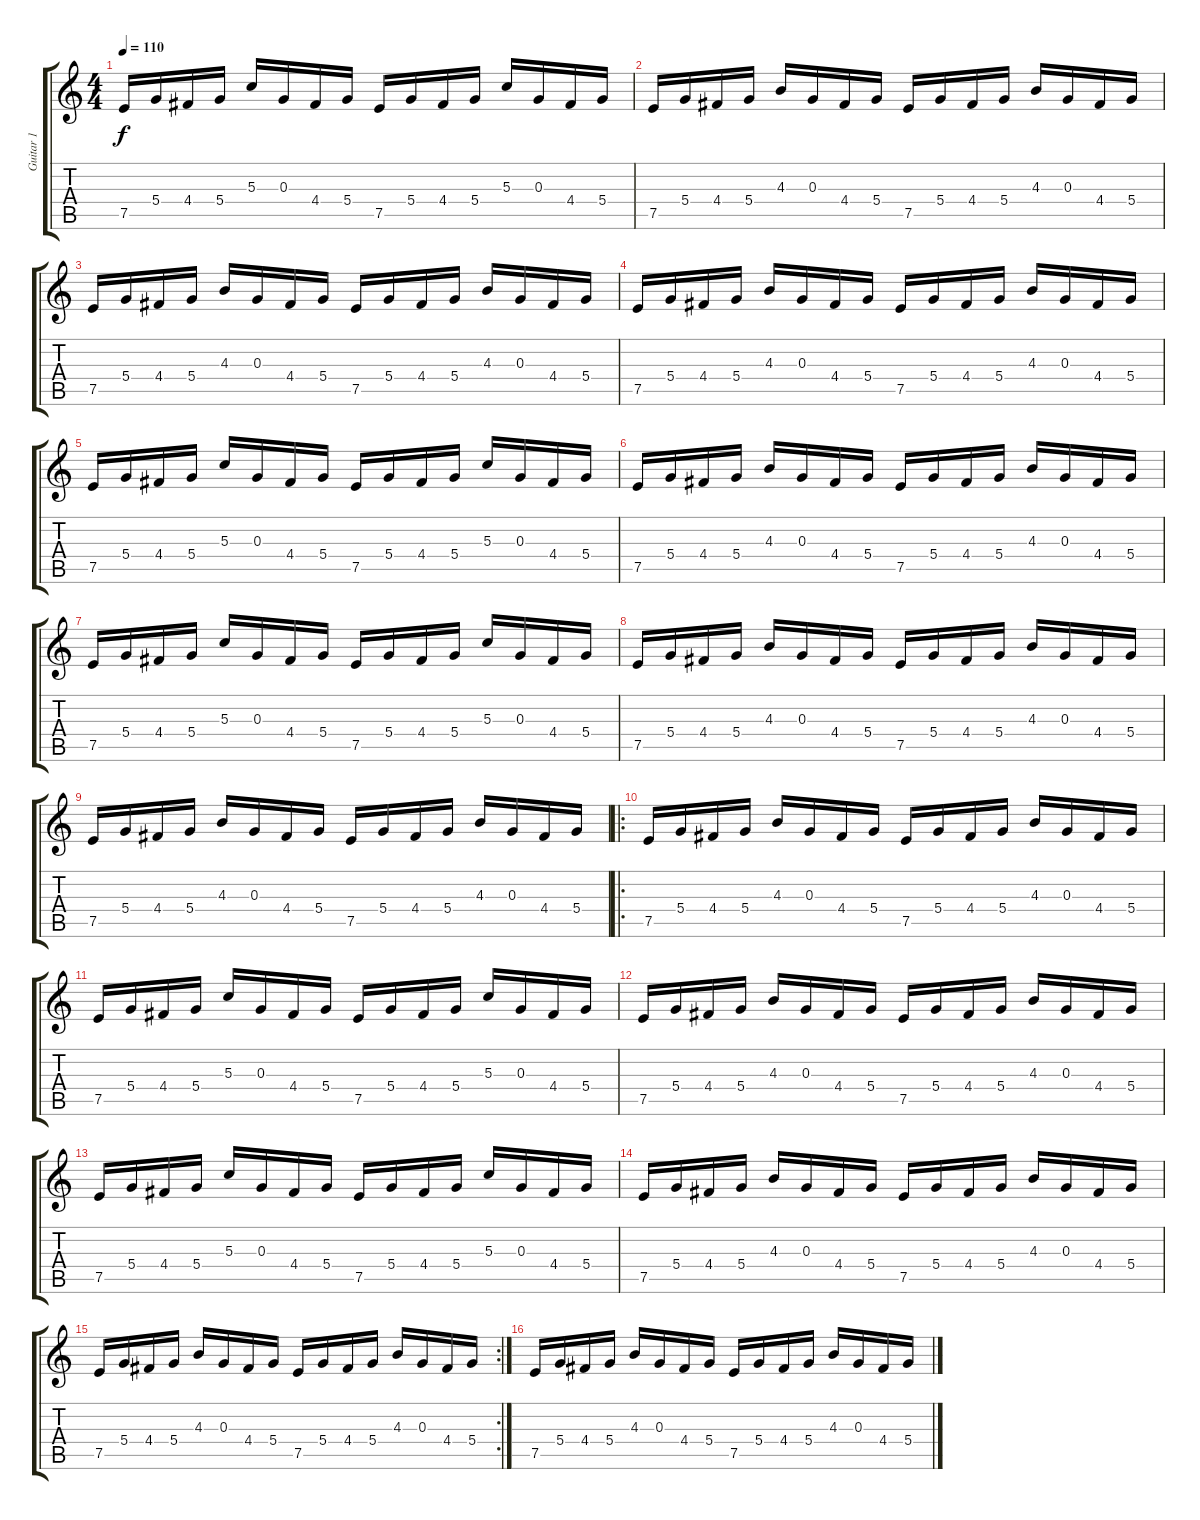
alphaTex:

\track ("Guitar 1" "Guitar 1") {instrument distortionguitar}
\staff {score tabs}
\tuning (E4 B3 G3 D3 A2 E2) {hide}
\ts (4 4)
\tempo 110
\clef g2
\ks c
7.5.16{dy f} 5.4.16 4.4.16 5.4.16 5.3.16 0.3.16 4.4.16 5.4.16 7.5.16 5.4.16 4.4.16 5.4.16 5.3.16 0.3.16 4.4.16 5.4.16 |
7.5.16 5.4.16 4.4.16 5.4.16 4.3.16 0.3.16 4.4.16 5.4.16 7.5.16 5.4.16 4.4.16 5.4.16 4.3.16 0.3.16 4.4.16 5.4.16 |
7.5.16 5.4.16 4.4.16 5.4.16 4.3.16 0.3.16 4.4.16 5.4.16 7.5.16 5.4.16 4.4.16 5.4.16 4.3.16 0.3.16 4.4.16 5.4.16 |
7.5.16 5.4.16 4.4.16 5.4.16 4.3.16 0.3.16 4.4.16 5.4.16 7.5.16 5.4.16 4.4.16 5.4.16 4.3.16 0.3.16 4.4.16 5.4.16 |
7.5.16 5.4.16 4.4.16 5.4.16 5.3.16 0.3.16 4.4.16 5.4.16 7.5.16 5.4.16 4.4.16 5.4.16 5.3.16 0.3.16 4.4.16 5.4.16 |
7.5.16 5.4.16 4.4.16 5.4.16 4.3.16 0.3.16 4.4.16 5.4.16 7.5.16 5.4.16 4.4.16 5.4.16 4.3.16 0.3.16 4.4.16 5.4.16 |
7.5.16 5.4.16 4.4.16 5.4.16 5.3.16 0.3.16 4.4.16 5.4.16 7.5.16 5.4.16 4.4.16 5.4.16 5.3.16 0.3.16 4.4.16 5.4.16 |
7.5.16 5.4.16 4.4.16 5.4.16 4.3.16 0.3.16 4.4.16 5.4.16 7.5.16 5.4.16 4.4.16 5.4.16 4.3.16 0.3.16 4.4.16 5.4.16 |
7.5.16 5.4.16 4.4.16 5.4.16 4.3.16 0.3.16 4.4.16 5.4.16 7.5.16 5.4.16 4.4.16 5.4.16 4.3.16 0.3.16 4.4.16 5.4.16 |
\ro
7.5.16 5.4.16 4.4.16 5.4.16 4.3.16 0.3.16 4.4.16 5.4.16 7.5.16 5.4.16 4.4.16 5.4.16 4.3.16 0.3.16 4.4.16 5.4.16 |
7.5.16 5.4.16 4.4.16 5.4.16 5.3.16 0.3.16 4.4.16 5.4.16 7.5.16 5.4.16 4.4.16 5.4.16 5.3.16 0.3.16 4.4.16 5.4.16 |
7.5.16 5.4.16 4.4.16 5.4.16 4.3.16 0.3.16 4.4.16 5.4.16 7.5.16 5.4.16 4.4.16 5.4.16 4.3.16 0.3.16 4.4.16 5.4.16 |
7.5.16 5.4.16 4.4.16 5.4.16 5.3.16 0.3.16 4.4.16 5.4.16 7.5.16 5.4.16 4.4.16 5.4.16 5.3.16 0.3.16 4.4.16 5.4.16 |
7.5.16 5.4.16 4.4.16 5.4.16 4.3.16 0.3.16 4.4.16 5.4.16 7.5.16 5.4.16 4.4.16 5.4.16 4.3.16 0.3.16 4.4.16 5.4.16 |
\rc 2
7.5.16 5.4.16 4.4.16 5.4.16 4.3.16 0.3.16 4.4.16 5.4.16 7.5.16 5.4.16 4.4.16 5.4.16 4.3.16 0.3.16 4.4.16 5.4.16 |
7.5.16 5.4.16 4.4.16 5.4.16 4.3.16 0.3.16 4.4.16 5.4.16 7.5.16 5.4.16 4.4.16 5.4.16 4.3.16 0.3.16 4.4.16 5.4.16
